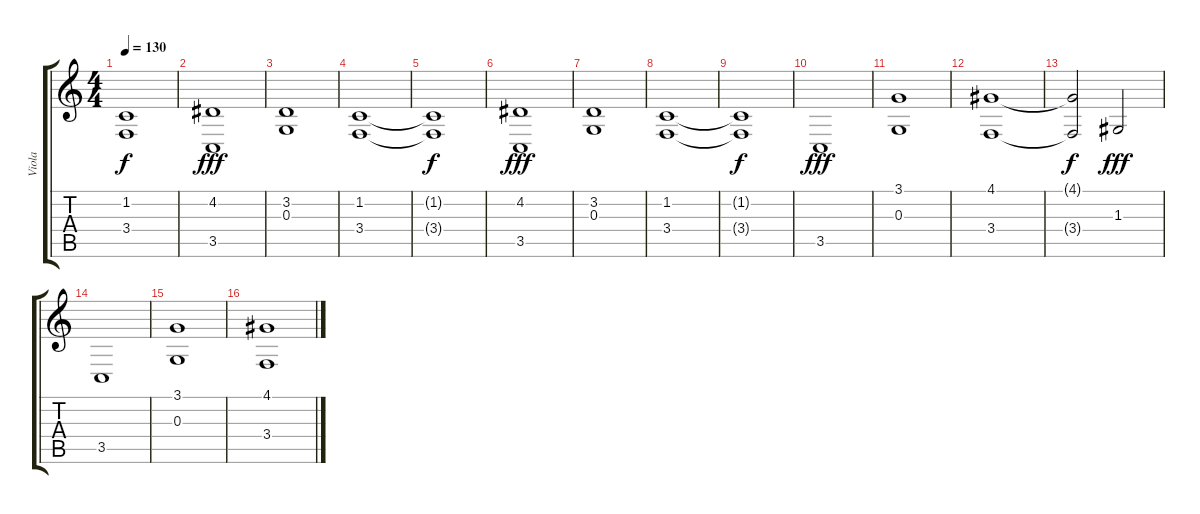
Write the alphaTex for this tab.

\track ("Viola" "Viola") {instrument viola}
\staff {score tabs}
\tuning (E4 B3 G3 D3 A2 E2) {hide}
\ts (4 4)
\tempo 130
\clef g2
\ks c
(1.2{t} 3.4{t}).1{dy f} |
(4.2 3.5).1{dy fff} |
(3.2 0.3).1 |
(1.2 3.4).1 |
(1.2{t} 3.4{t}).1{dy f} |
(4.2 3.5).1{dy fff} |
(3.2 0.3).1 |
(1.2 3.4).1 |
(1.2{t} 3.4{t}).1{dy f} |
3.5.1{dy fff} |
(3.1 0.3).1 |
(4.1 3.4).1 |
(4.1{t} 3.4{t}).2{dy f} 1.3.2{dy fff} |
3.5.1 |
(3.1 0.3).1 |
(4.1 3.4).1
